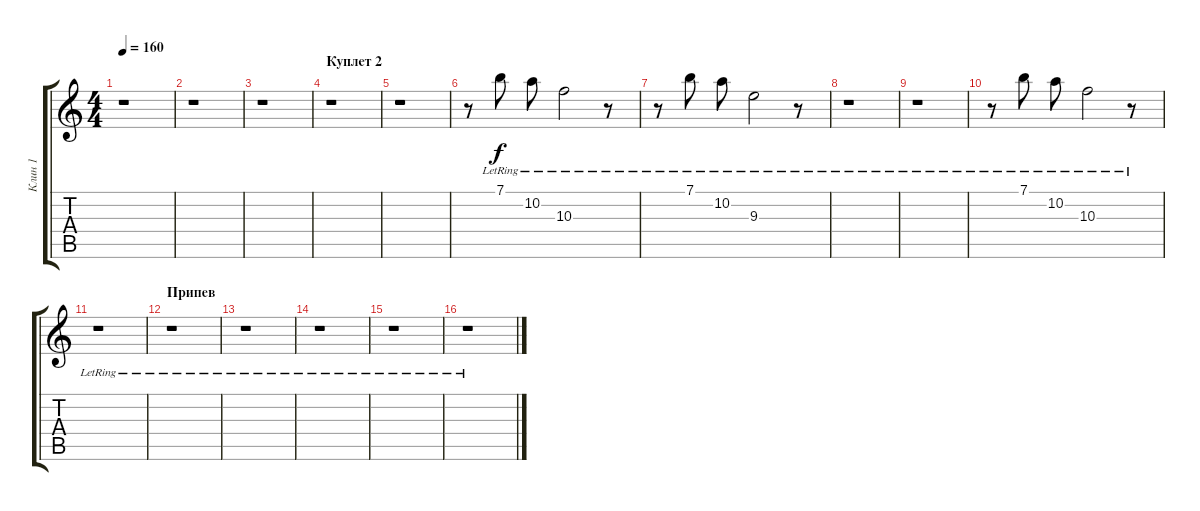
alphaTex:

\track ("Клин 1" "Клин 1") {instrument electricguitarclean}
\staff {score tabs}
\tuning (E4 B3 G3 D3 A2 E2) {hide}
\ts (4 4)
\tempo 160
\clef g2
\ks c
r.1{dy f} |
r.1 |
r.1 |
\section ("" "Куплет 2")
r.1 |
r.1 |
r.8{balance 8} 7.1{lr}.8 10.2{lr}.8 10.3{lr}.2 r.8 |
r.8 7.1{lr}.8 10.2{lr}.8 9.3{lr}.2 r.8 |
r.1 |
r.1 |
r.8{balance 12} 7.1{lr}.8 10.2{lr}.8 10.3{lr}.2 r.8 |
r.1 |
\section ("" "Припев")
r.1 |
r.1 |
r.1 |
r.1 |
r.1
